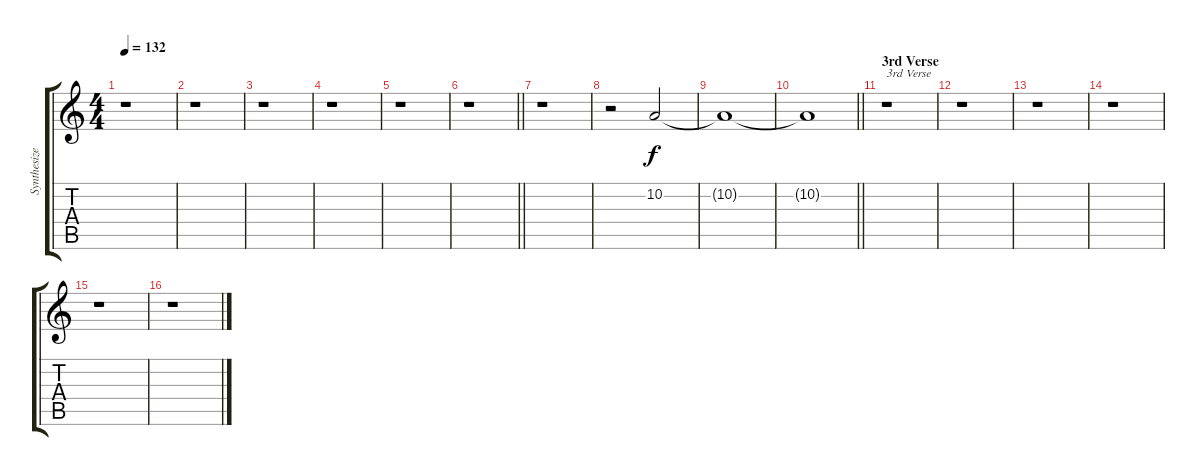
\track ("Synthesizer 1" "Synthesize") {instrument lead2sawtooth}
\staff {score tabs}
\tuning (E4 B3 G3 D3 A2 E2) {hide}
\ts (4 4)
\tempo 132
\clef g2
\ks c
r.1{dy f} |
r.1 |
r.1 |
r.1 |
r.1 |
\barLineRight lightlight
r.1 |
r.1 |
r.2 10.2.2 |
10.2{t}.1 |
\barLineRight lightlight
10.2{t}.1 |
\section ("" "3rd Verse")
r.1{txt "3rd Verse"} |
r.1 |
r.1 |
r.1 |
r.1 |
r.1
